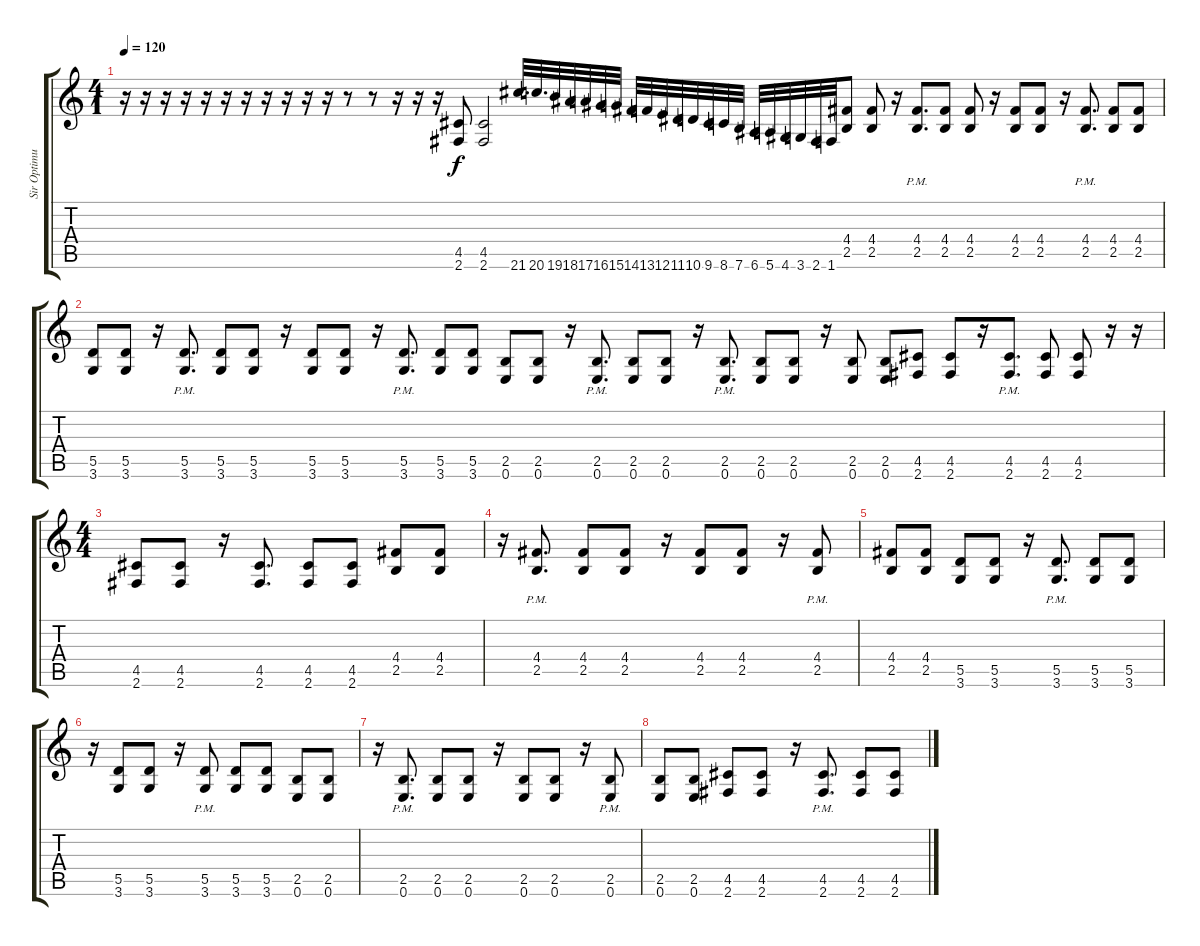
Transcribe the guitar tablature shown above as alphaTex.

\track ("Sir Optimus Prime" "Sir Optimu") {instrument distortionguitar}
\staff {score tabs}
\tuning (E4 B3 G3 D3 A2 E2) {hide}
\ts (4 1)
\tempo 120
\clef g2
\ks c
r.16{dy f} r.16 r.16 r.16 r.16 r.16 r.16 r.16 r.16 r.16 r.16 r.8 r.8 r.16 r.16 r.16 (4.5 2.6).8 (4.5 2.6).2 21.6.32{d} 20.6.32{d} 19.6.32 18.6.32 17.6.32 16.6.32 15.6.32 14.6.32 13.6.32 12.6.32 11.6.32 10.6.32 9.6.32 8.6.32 7.6.32 6.6.32 5.6.32 4.6.32 3.6.32 2.6.32 1.6.32 (4.4 2.5).8 (4.4 2.5).8 r.16 (4.4{pm} 2.5).8{d} (4.4 2.5).8 (4.4 2.5).8 r.16 (4.4 2.5).8 (4.4 2.5).8 r.16 (4.4{pm} 2.5).8{d} (4.4 2.5).8 (4.4 2.5).8 |
(5.5 3.6).8 (5.5 3.6).8 r.16 (5.5{pm} 3.6).8{d} (5.5 3.6).8 (5.5 3.6).8 r.16 (5.5 3.6).8 (5.5 3.6).8 r.16 (5.5 3.6{pm}).8{d} (5.5 3.6).8 (5.5 3.6).8 (2.5 0.6).8 (2.5 0.6).8 r.16 (2.5{pm} 0.6).8{d} (2.5 0.6).8 (2.5 0.6).8 r.16 (2.5{pm} 0.6).8{d} (2.5 0.6).8 (2.5 0.6).8 r.16 (2.5 0.6).8 (2.5 0.6).8 (4.5 2.6).8 (4.5 2.6).8 r.16 (4.5{pm} 2.6).8{d} (4.5 2.6).8 (4.5 2.6).8 r.16 r.16 |
\ts (4 4)
(4.5 2.6).8 (4.5 2.6).8 r.16 (4.5 2.6).8{d} (4.5 2.6).8 (4.5 2.6).8 (4.4 2.5).8 (4.4 2.5).8 |
r.16 (4.4{pm} 2.5).8{d} (4.4 2.5).8 (4.4 2.5).8 r.16 (4.4 2.5).8 (4.4 2.5).8 r.16 (4.4 2.5{pm}).8 |
(4.4 2.5).8 (4.4 2.5).8 (5.5 3.6).8 (5.5 3.6).8 r.16 (5.5 3.6{pm}).8{d} (5.5 3.6).8 (5.5 3.6).8 |
r.16 (5.5 3.6).8 (5.5 3.6).8 r.16 (5.5{pm} 3.6).8 (5.5 3.6).8 (5.5 3.6).8 (2.5 0.6).8 (2.5 0.6).8 |
r.16 (2.5{pm} 0.6).8{d} (2.5 0.6).8 (2.5 0.6).8 r.16 (2.5 0.6).8 (2.5 0.6).8 r.16 (2.5 0.6{pm}).8 |
(2.5 0.6).8 (2.5 0.6).8 (4.5 2.6).8 (4.5 2.6).8 r.16 (4.5 2.6{pm}).8{d} (4.5 2.6).8 (4.5 2.6).8
